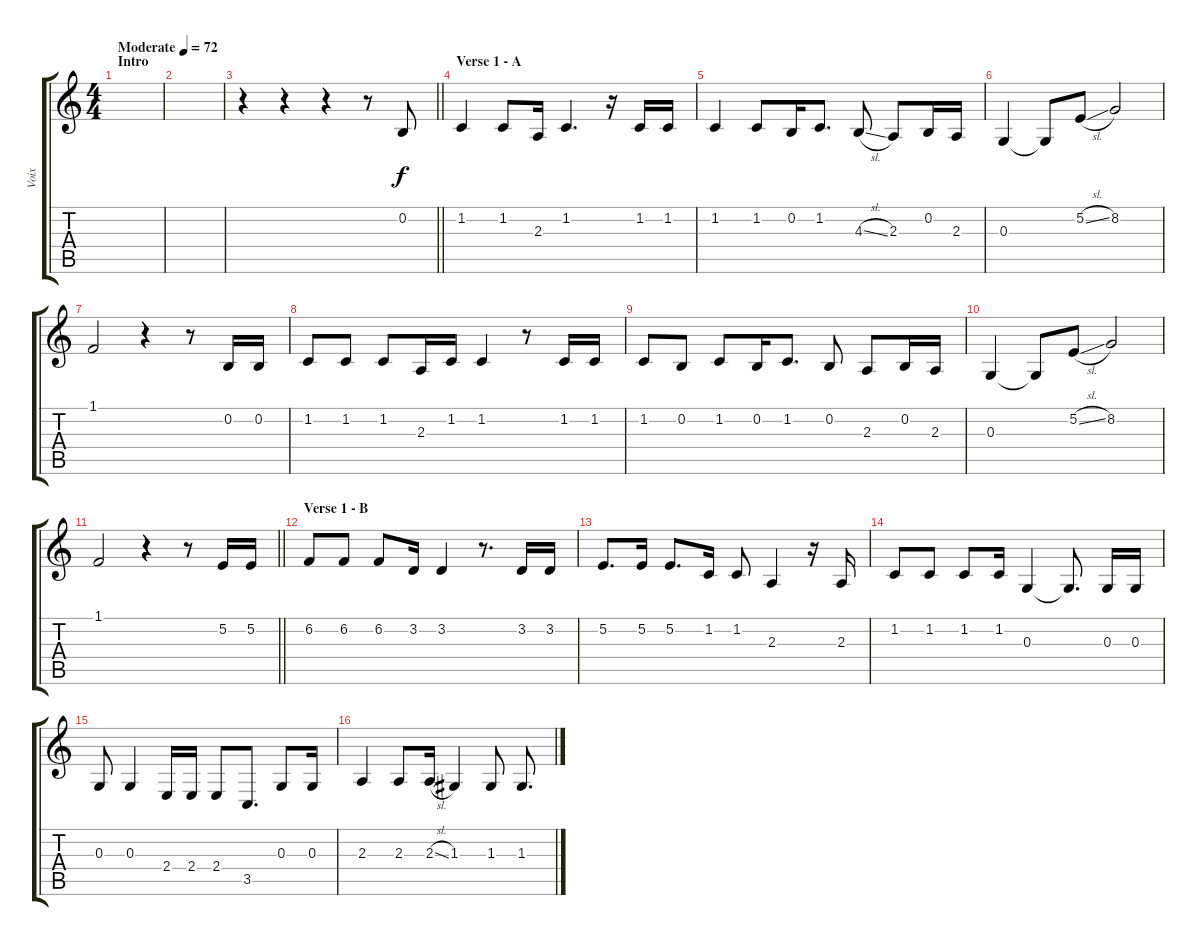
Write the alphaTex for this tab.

\track ("Voix" "Voix") {instrument lead6voice}
\staff {score tabs}
\tuning (E4 B3 G3 D3 A2 E2) {hide}
\ts (4 4)
\section ("" "Intro")
\tempo (72 "Moderate")
\clef g2
\ks c
|
|
\barLineRight lightlight
r.4 r.4 r.4 r.8 0.2.8 |
\section ("" "Verse 1 - A")
1.2.4 1.2.8 2.3.16 1.2.4{d} r.16 1.2.16 1.2.16 |
1.2.4 1.2.8 0.2.16 1.2.8{d} 4.3{sl}.8 2.3.8 0.2.16 2.3.16 |
0.3.4 0.3{t}.8 5.2{sl}.8 8.2.2 |
1.1.2 r.4 r.8 0.2.16 0.2.16 |
1.2.8 1.2.8 1.2.8 2.3.16 1.2.16 1.2.4 r.8 1.2.16 1.2.16 |
1.2.8 0.2.8 1.2.8 0.2.16 1.2.8{d} 0.2.8 2.3.8 0.2.16 2.3.16 |
0.3.4 0.3{t}.8 5.2{sl}.8 8.2.2 |
\barLineRight lightlight
1.1.2 r.4 r.8 5.2.16 5.2.16 |
\section ("" "Verse 1 - B")
6.2.8 6.2.8 6.2.8 3.2.16 3.2.4 r.8{d} 3.2.16 3.2.16 |
5.2.8{d} 5.2.16 5.2.8{d} 1.2.16 1.2.8 2.3.4 r.16 2.3.16 |
1.2.8 1.2.8 1.2.8 1.2.16 0.3.4 0.3{t}.8{d} 0.3.16 0.3.16 |
0.3.8 0.3.4 2.4.16 2.4.16 2.4.8 3.5.8{d} 0.3.8 0.3.16 |
2.3.4 2.3.8 2.3{sl}.16 1.3.4 1.3.8 1.3{sl}.8{d}
